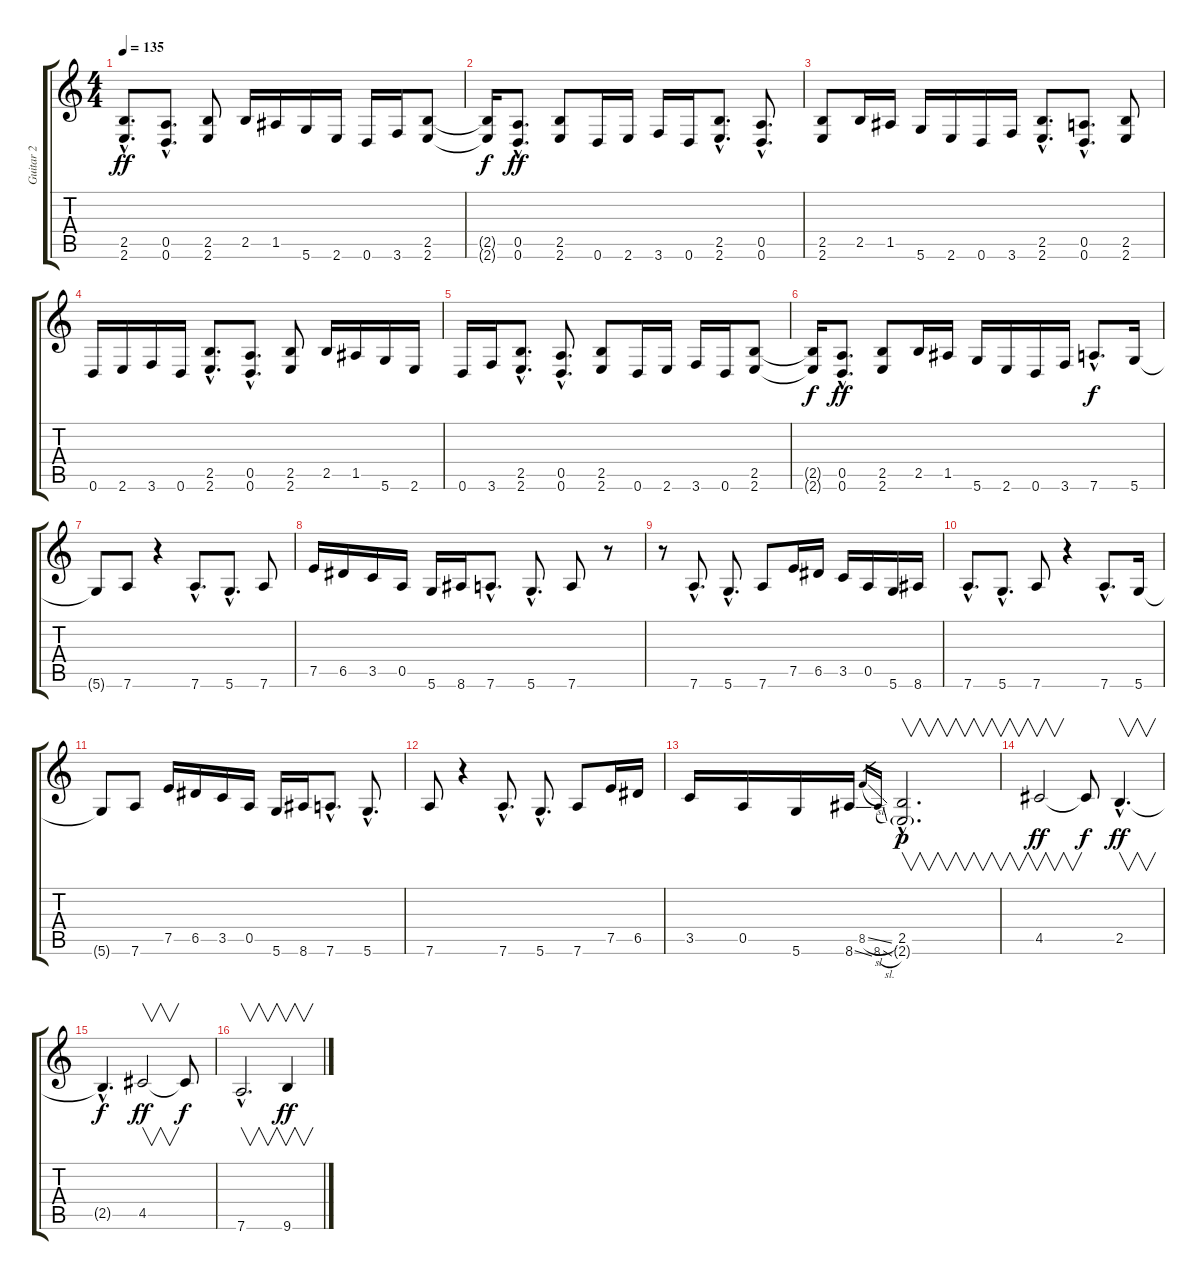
\track ("Guitar 2" "Guitar 2") {instrument distortionguitar}
\staff {score tabs}
\tuning (E4 B3 G3 D3 A2 D2) {hide}
\ts (4 4)
\tempo 135
\clef g2
\ks c
(2.5{hac} 2.6{hac}).8{d dy ff} (0.5{hac} 0.6{hac}).8{d} (2.5 2.6).8 2.5.16 1.5.16 5.6.16 2.6.16 0.6.16 3.6.16 (2.5 2.6).8 |
(2.5{t} 2.6{t}).16{dy f} (0.5{hac} 0.6{hac}).8{d dy ff} (2.5 2.6).8 0.6.16 2.6.16 3.6.16 0.6.16 (2.5{hac} 2.6{hac}).8{d} (0.5{hac} 0.6{hac}).8{d} |
(2.5 2.6).8 2.5.16 1.5.16 5.6.16 2.6.16 0.6.16 3.6.16 (2.5{hac} 2.6{hac}).8{d} (0.5{hac} 0.6{hac}).8{d} (2.5 2.6).8 |
0.6.16 2.6.16 3.6.16 0.6.16 (2.5{hac} 2.6{hac}).8{d} (0.5{hac} 0.6{hac}).8{d} (2.5 2.6).8 2.5.16 1.5.16 5.6.16 2.6.16 |
0.6.16 3.6.16 (2.5{hac} 2.6{hac}).8{d} (0.5{hac} 0.6{hac}).8{d} (2.5 2.6).8 0.6.16 2.6.16 3.6.16 0.6.16 (2.5 2.6).8 |
(2.5{t} 2.6{t}).16{dy f} (0.5{hac} 0.6{hac}).8{d dy ff} (2.5 2.6).8 2.5.16 1.5.16 5.6.16 2.6.16 0.6.16 3.6.16 7.6{hac}.8{d dy f balance 8 instrument electricguitarmuted} 5.6.16 |
5.6{t}.8 7.6.8 r.4 7.6{hac}.8{d} 5.6{hac}.8{d} 7.6.8 |
7.5.16 6.5.16 3.5.16 0.5.16 5.6.16 8.6.16 7.6{hac}.8{d} 5.6{hac}.8{d} 7.6.8 r.8 |
r.8 7.6{hac}.8{d} 5.6{hac}.8{d} 7.6.8 7.5.16 6.5.16 3.5.16 0.5.16 5.6.16 8.6.16 |
7.6{hac}.8{d} 5.6{hac}.8{d} 7.6.8 r.4 7.6{hac}.8{d} 5.6.16 |
5.6{t}.8 7.6.8 7.5.16 6.5.16 3.5.16 0.5.16 5.6.16 8.6.16 7.6{hac}.8{d} 5.6{hac}.8{d} |
7.6.8 r.4 7.6{hac}.8{d} 5.6{hac}.8{d} 7.6.8 7.5.16 6.5.16 |
3.5.16 0.5.16 5.6.16 8.6{ss}.16 8.5{sl}.16{gr} 8.6{sl}.16{gr} (2.5{hac} 2.6{g hac}).2{v d dy p balance 3 instrument distortionguitar} |
4.5.2{v dy ff} 4.5{t}.8{dy f} 2.5{hac}.4{v d dy ff} |
2.5{hac t}.4{d dy f} 4.5.2{v dy ff} 4.5{t}.8{dy f} |
7.6{hac}.2{v d} 9.6.4{v dy ff}
